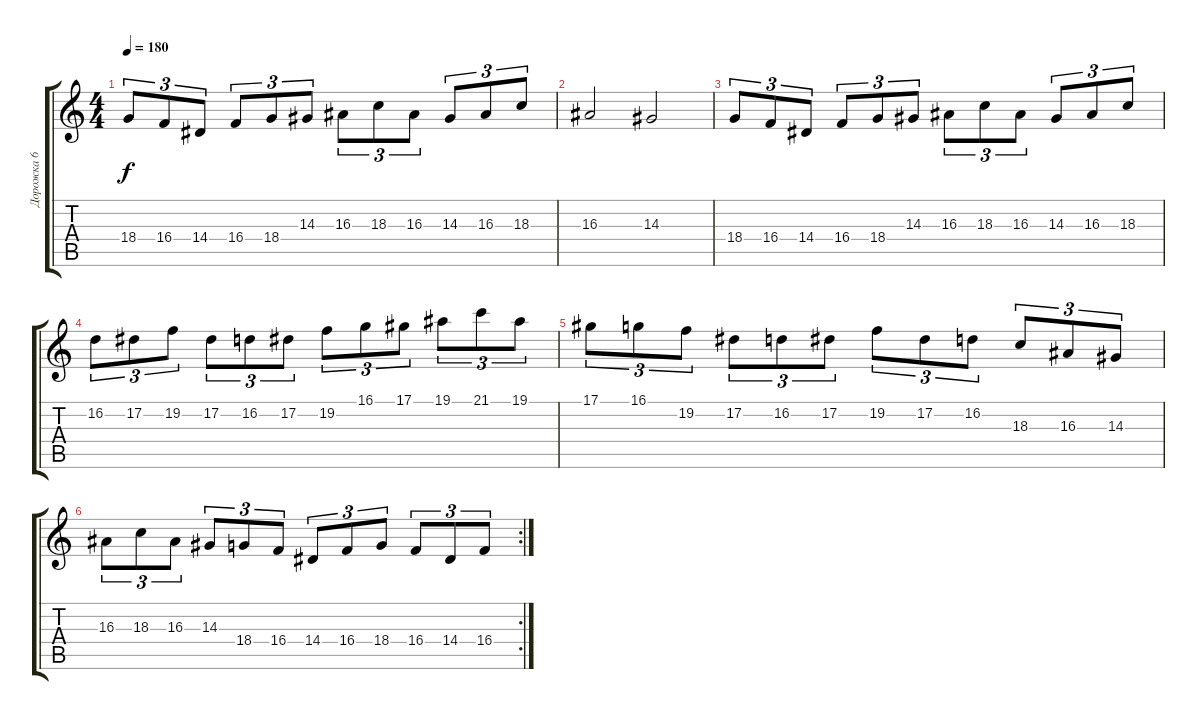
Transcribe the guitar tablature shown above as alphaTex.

\track ("Дорожка 6" "Дорожка 6") {instrument stringensemble1}
\staff {score tabs}
\tuning (Eb4 Bb3 Gb3 Db3 Ab2 Eb2) {hide}
\ts (4 4)
\tempo 180
\clef g2
\ks c
18.4.8{tu (3 2) dy f} 16.4.8{tu (3 2)} 14.4.8{tu (3 2)} 16.4.8{tu (3 2)} 18.4.8{tu (3 2)} 14.3.8{tu (3 2)} 16.3.8{tu (3 2)} 18.3.8{tu (3 2)} 16.3.8{tu (3 2)} 14.3.8{tu (3 2)} 16.3.8{tu (3 2)} 18.3.8{tu (3 2)} |
16.3.2 14.3.2 |
18.4.8{tu (3 2)} 16.4.8{tu (3 2)} 14.4.8{tu (3 2)} 16.4.8{tu (3 2)} 18.4.8{tu (3 2)} 14.3.8{tu (3 2)} 16.3.8{tu (3 2)} 18.3.8{tu (3 2)} 16.3.8{tu (3 2)} 14.3.8{tu (3 2)} 16.3.8{tu (3 2)} 18.3.8{tu (3 2)} |
16.2.8{tu (3 2)} 17.2.8{tu (3 2)} 19.2.8{tu (3 2)} 17.2.8{tu (3 2)} 16.2.8{tu (3 2)} 17.2.8{tu (3 2)} 19.2.8{tu (3 2)} 16.1.8{tu (3 2)} 17.1.8{tu (3 2)} 19.1.8{tu (3 2)} 21.1.8{tu (3 2)} 19.1.8{tu (3 2)} |
17.1.8{tu (3 2)} 16.1.8{tu (3 2)} 19.2.8{tu (3 2)} 17.2.8{tu (3 2)} 16.2.8{tu (3 2)} 17.2.8{tu (3 2)} 19.2.8{tu (3 2)} 17.2.8{tu (3 2)} 16.2.8{tu (3 2)} 18.3.8{tu (3 2)} 16.3.8{tu (3 2)} 14.3.8{tu (3 2)} |
\rc 2
16.3.8{tu (3 2)} 18.3.8{tu (3 2)} 16.3.8{tu (3 2)} 14.3.8{tu (3 2)} 18.4.8{tu (3 2)} 16.4.8{tu (3 2)} 14.4.8{tu (3 2)} 16.4.8{tu (3 2)} 18.4.8{tu (3 2)} 16.4.8{tu (3 2)} 14.4.8{tu (3 2)} 16.4.8{tu (3 2)}
